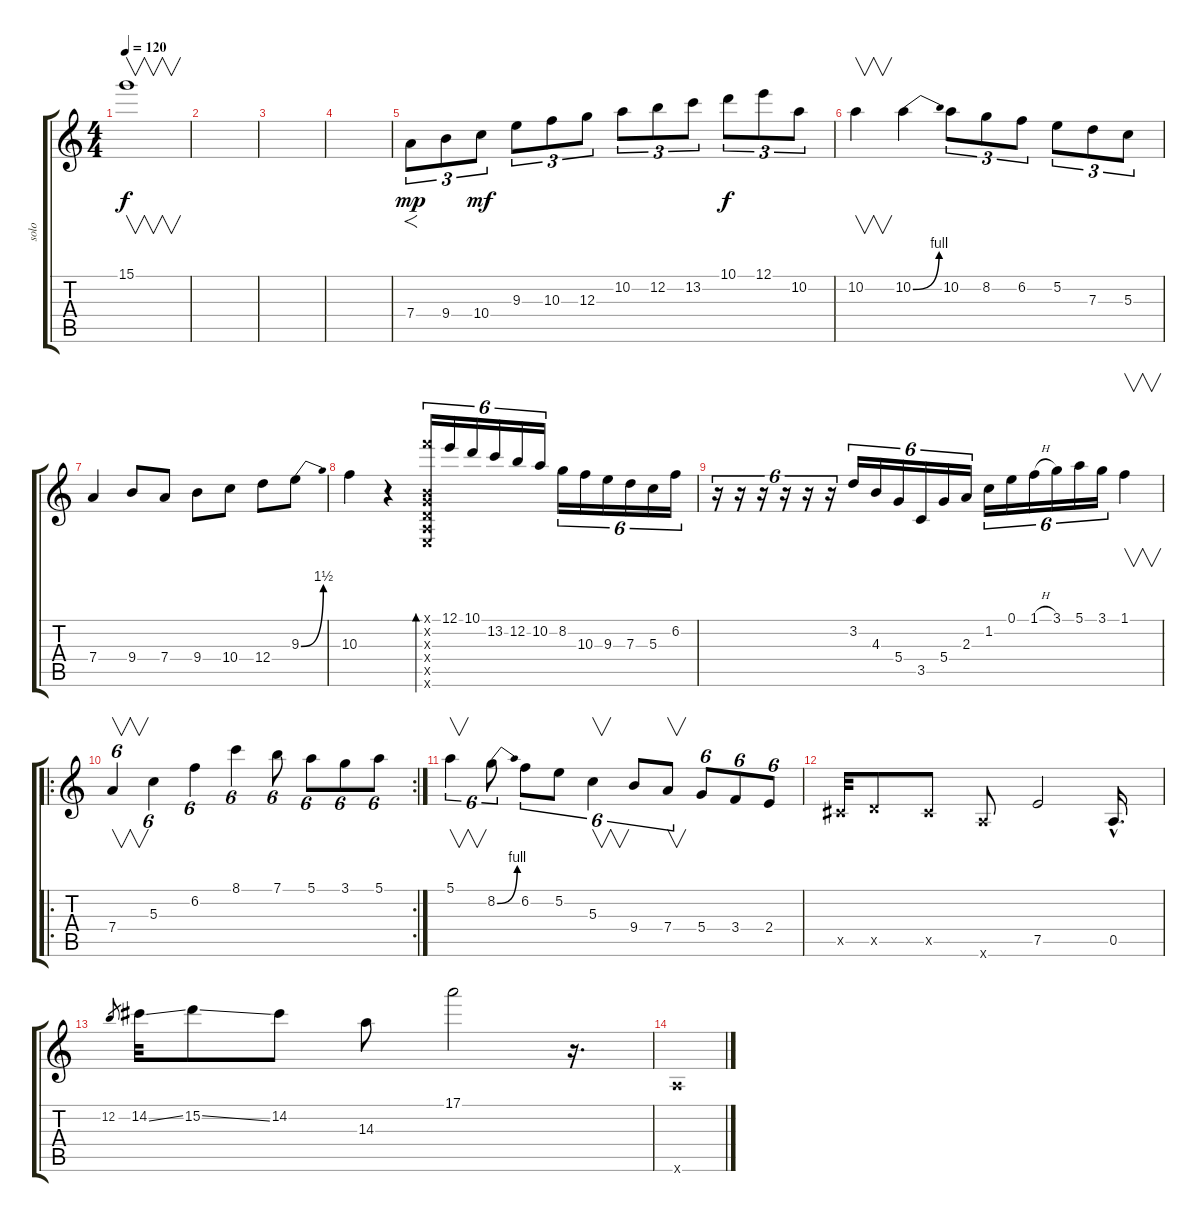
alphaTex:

\track ("solo" "solo") {instrument distortionguitar}
\staff {score tabs}
\tuning (E4 B3 G3 D3 A2 E2) {hide}
\ts (4 4)
\tempo 120
\clef g2
\ks c
15.1.1{v dy f} |
|
|
|
7.4.8{f tu (3 2) dy mp} 9.4.8{tu (3 2)} 10.4.8{tu (3 2) dy mf} 9.3.8{tu (3 2)} 10.3.8{tu (3 2)} 12.3.8{tu (3 2)} 10.2.8{tu (3 2)} 12.2.8{tu (3 2)} 13.2.8{tu (3 2)} 10.1.8{tu (3 2) dy f} 12.1.8{tu (3 2)} 10.2.8{tu (3 2)} |
10.2.4{v} 10.2{be (bend 0 0 60 4)}.4 10.2.8{tu (3 2)} 8.2.8{tu (3 2)} 6.2.8{tu (3 2)} 5.2.8{tu (3 2)} 7.3.8{tu (3 2)} 5.3.8{tu (3 2)} |
7.4.4 9.4.8 7.4.8 9.4.8 10.4.8 12.4.8 9.3{be (bend 0 0 60 6)}.8 |
10.3.4 r.4 (13.1{x} 0.2{x} 0.3{x} 0.4{x} 0.5{x} 0.6{x}).16{tu (6 4) bd 240} 12.1.16{tu (6 4)} 10.1.16{tu (6 4)} 13.2.16{tu (6 4)} 12.2.16{tu (6 4)} 10.2.16{tu (6 4)} 8.2.16{tu (6 4)} 10.3.16{tu (6 4)} 9.3.16{tu (6 4)} 7.3.16{tu (6 4)} 5.3.16{tu (6 4)} 6.2.16{tu (6 4)} |
r.16{tu (6 4)} r.16{tu (6 4)} r.16{tu (6 4)} r.16{tu (6 4)} r.16{tu (6 4)} r.16{tu (6 4)} 3.2.16{tu (6 4)} 4.3.16{tu (6 4)} 5.4.16{tu (6 4)} 3.5.16{tu (6 4)} 5.4.16{tu (6 4)} 2.3.16{tu (6 4)} 1.2.16{tu (6 4)} 0.1.16{tu (6 4)} 1.1{h}.16{tu (6 4)} 3.1.16{tu (6 4)} 5.1.16{tu (6 4)} 3.1.16{tu (6 4)} 1.1.4{v} |
\ro
\rc 2
7.4.4{v tu (6 4)} 5.3.4{tu (6 4)} 6.2.4{tu (6 4)} 8.1.4{tu (6 4)} 7.1.8{tu (6 4)} 5.1.8{tu (6 4)} 3.1.8{tu (6 4)} 5.1.8{tu (6 4)} |
5.1.4{v tu (6 4)} 8.2{be (bend 0 0 60 4)}.8{tu (6 4)} 6.2.8{tu (6 4)} 5.2.8{tu (6 4)} 5.3.4{v tu (6 4)} 9.4.8{tu (6 4)} 7.4.8{v tu (6 4)} 5.4.8{tu (6 4)} 3.4.8{tu (6 4)} 2.4.8{tu (6 4)} |
4.5{x}.32 5.5{x}.8 4.5{x}.8 5.6{x}.8 7.5.2 0.5{hac}.16{d} |
12.2.8{gr} 14.2{ss}.32 15.2{ss}.8 14.2.8 14.3.8 17.1.2 r.16{d} |
5.6{x}.1
